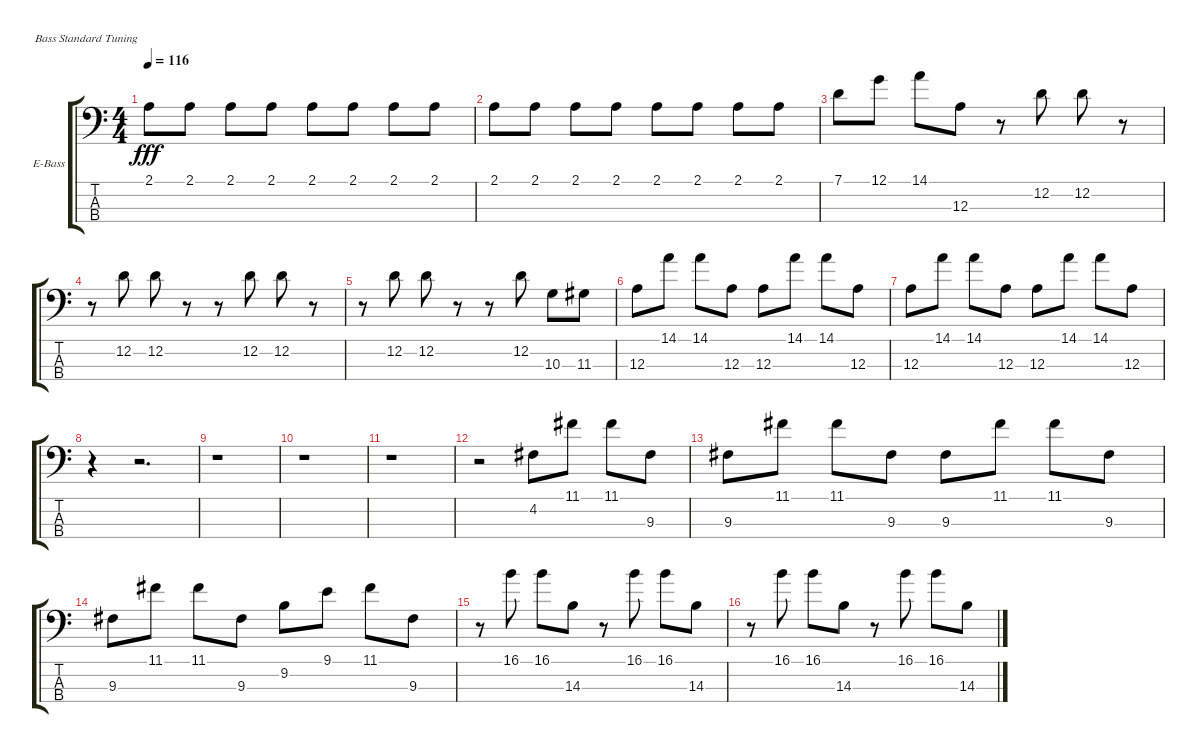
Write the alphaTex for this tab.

\bracketExtendMode groupsimilarinstruments
\firstSystemTrackNameOrientation horizontal
\otherSystemsTrackNameOrientation horizontal
\track ("Electric Bass" "E-Bass") {instrument acousticbass}
\staff {score tabs}
\tuning (G2 D2 A1 E1)
\ts (4 4)
\tempo 116
\clef f4
\ks c
2.1.8{dy fff} 2.1.8 2.1.8 2.1.8 2.1.8 2.1.8 2.1.8 2.1.8 |
2.1.8 2.1.8 2.1.8 2.1.8 2.1.8 2.1.8 2.1.8 2.1.8 |
7.1.8 12.1.8 14.1.8 12.3.8 r.8 12.2.8 12.2.8 r.8 |
r.8 12.2.8 12.2.8 r.8 r.8 12.2.8 12.2.8 r.8 |
r.8 12.2.8 12.2.8 r.8 r.8 12.2.8 10.3.8 11.3.8 |
12.3.8 14.1.8 14.1.8 12.3.8 12.3.8 14.1.8 14.1.8 12.3.8 |
12.3.8 14.1.8 14.1.8 12.3.8 12.3.8 14.1.8 14.1.8 12.3.8 |
r.4 r.2{d} |
r.1 |
r.1 |
r.1 |
r.2 4.2.8 11.1.8 11.1.8 9.3.8 |
9.3.8 11.1.8 11.1.8 9.3.8 9.3.8 11.1.8 11.1.8 9.3.8 |
9.3.8 11.1.8 11.1.8 9.3.8 9.2.8 9.1.8 11.1.8 9.3.8 |
r.8 16.1.8 16.1.8 14.3.8 r.8 16.1.8 16.1.8 14.3.8 |
r.8 16.1.8 16.1.8 14.3.8 r.8 16.1.8 16.1.8 14.3.8
